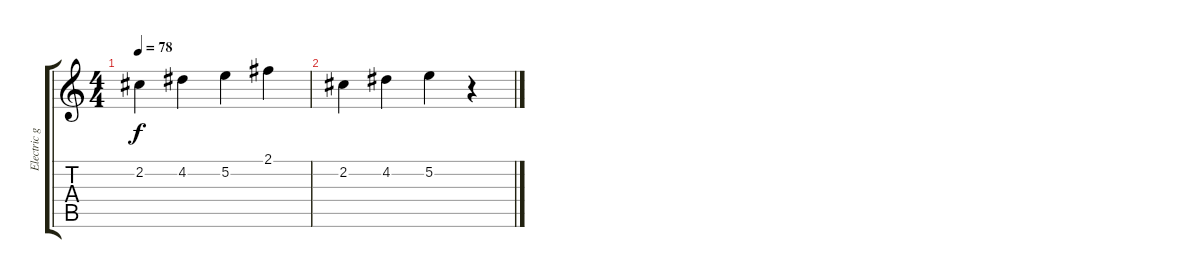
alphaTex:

\track ("Electric guitar 3" "Electric g") {instrument electricguitarjazz}
\staff {score tabs}
\tuning (E4 B3 G3 D3 A2 E2) {hide}
\ts (4 4)
\tempo 78
\clef g2
\ks c
2.2.4{dy f} 4.2.4 5.2.4 2.1.4 |
2.2.4 4.2.4 5.2.4 r.4
